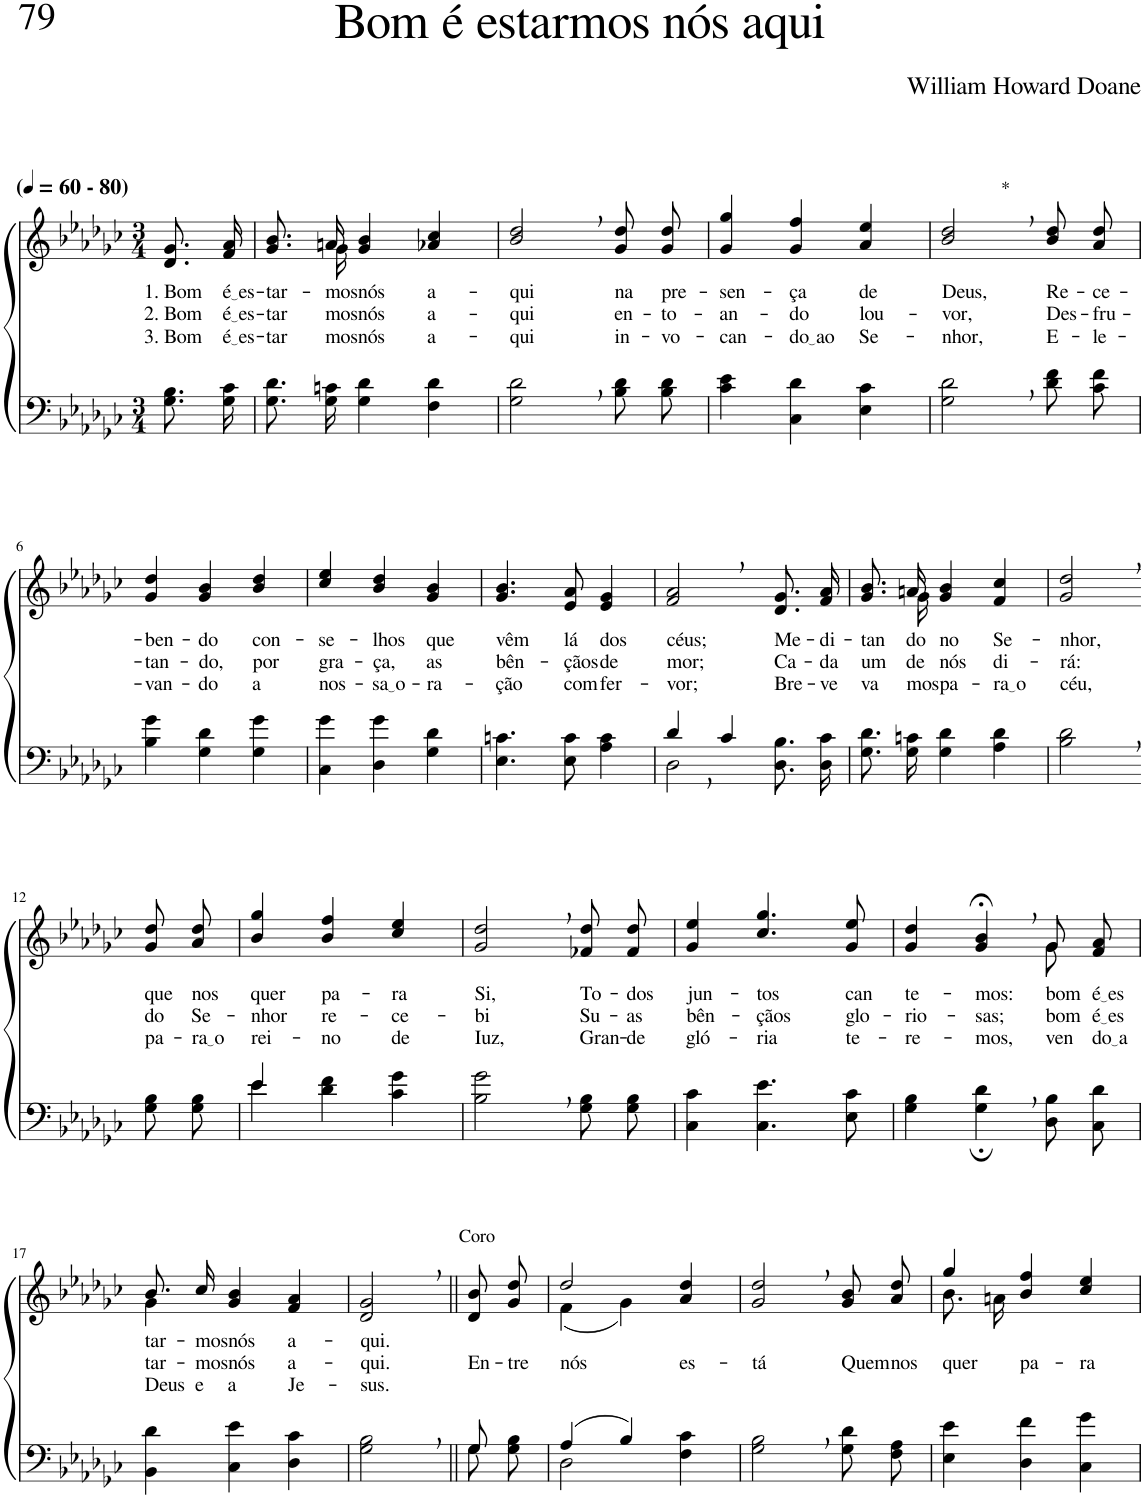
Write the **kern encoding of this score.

**kern	**kern	**text	**text	**text
*part2	*part1	*part1	*part1	*part1
*staff2	*staff1	*staff1	*staff1	*staff1
*I"Parte III e IV	*I"Parte I e II	*	*	*
*clefF4	*clefG2	*	*	*
*Trd2c3	*Trd2c3	*	*	*
*k[b-e-a-d-g-c-]	*k[b-e-a-d-g-c-]	*	*	*
*M3/4	*M3/4	*	*	*
*MM60	*MM60	*	*	*
=1	=1	=1	=1	=1
!	!LO:TX:a:B:t=(	!	!	!
!	!LO:TX:a:B:t=- 80)	!	!	!
!	!	!LO:LY:b	!LO:LY:b	!LO:LY:b
8.G-\ 8.B-\L	8.d-/ 8.g-/L	1. Bom	2. Bom	3. Bom
!	!	!LO:LY:b	!LO:LY:b	!LO:LY:b
16G-\ 16c-\Jk	16f/ 16a-/Jk	é es	é es	é es
=2	=2	=2	=2	=2
!	!	!LO:LY:b	!LO:LY:b	!LO:LY:b
*	*^	*	*	*
8.G-\ 8.d-\L	8.g-/ 8.b-/L	8.ryy	-tar-	-tar-	-tar-
!	!	!	!LO:LY:b	!	!
!	!	!	!	!LO:LY:b	!LO:LY:b
16G-\ 16cn\Jk	16an/Jk	16g-\	.	-mos	-mos
!	!	!	!LO:LY:b	!LO:LY:b	!LO:LY:b
4G-\ 4d-\	4g-/ 4b-/	2ryy	nós	nós	nós
!	!	!	!LO:LY:b	!LO:LY:b	!LO:LY:b
4F\ 4d-\	4a-X/ 4cc-/	.	a-	a-	a-
*	*v	*v	*	*	*
=3	=3	=3	=3	=3
!	!	!LO:LY:b	!LO:LY:b	!LO:LY:b
2G-\, 2d-\,	2b-/, 2dd-/,	-qui	-qui	-qui
!	!	!LO:LY:b	!LO:LY:b	!LO:LY:b
8B-\ 8d-\L	8g-\ 8dd-\L	na	en-	in-
!	!	!LO:LY:b	!LO:LY:b	!LO:LY:b
8B-\ 8d-\J	8g-\ 8dd-\J	pre-	-to-	-vo-
=4	=4	=4	=4	=4
!	!	!LO:LY:b	!LO:LY:b	!LO:LY:b
4c-\ 4e-\	4g-/ 4gg-/	-sen-	-an-	-can-
!	!	!LO:LY:b	!LO:LY:b	!LO:LY:b
4C-\ 4d-\	4g-/ 4ff/	-ça	-do	do ao
!	!	!LO:LY:b	!LO:LY:b	!LO:LY:b
4E-\ 4c-\	4a-/ 4ee-/	de	lou-	Se-
=5	=5	=5	=5	=5
!	!LO:TX:a:t=*	!	!	!
!	!	!LO:LY:b	!LO:LY:b	!LO:LY:b
2G-\, 2d-\,	2b-/, 2dd-/,	Deus,	-vor,	-nhor,
!	!	!LO:LY:b	!LO:LY:b	!LO:LY:b
8d-\ 8f\L	8b-\ 8dd-\L	Re-	Des-	E-
!	!	!LO:LY:b	!LO:LY:b	!LO:LY:b
8c-\ 8f\J	8a-\ 8dd-\J	-ce-	-fru-	-le-
!!LO:LB:g=z
=6	=6	=6	=6	=6
!	!	!LO:LY:b	!LO:LY:b	!LO:LY:b
4B-\ 4g-\	4g-/ 4dd-/	-ben-	-tan-	-van-
!	!	!LO:LY:b	!LO:LY:b	!LO:LY:b
4G-\ 4d-\	4g-/ 4b-/	-do	-do,	-do
!	!	!LO:LY:b	!LO:LY:b	!LO:LY:b
4G-\ 4g-\	4b-/ 4dd-/	con-	por	a
=7	=7	=7	=7	=7
!	!	!LO:LY:b	!LO:LY:b	!LO:LY:b
4C-\ 4g-\	4cc-/ 4ee-/	-se-	gra-	nos-
!	!	!LO:LY:b	!LO:LY:b	!LO:LY:b
4D-\ 4g-\	4b-/ 4dd-/	-lhos	-ça,	sa o
!	!	!LO:LY:b	!LO:LY:b	!LO:LY:b
4G-\ 4d-\	4g-/ 4b-/	que	as	-ra-
=8	=8	=8	=8	=8
!	!	!LO:LY:b	!LO:LY:b	!LO:LY:b
4.E-\ 4.cn\	4.g-/ 4.b-/	vêm	bên-	-ção
!	!	!LO:LY:b	!LO:LY:b	!LO:LY:b
8E-\ 8c\	8e-/ 8a-/	lá	-çãos	com
!	!	!LO:LY:b	!LO:LY:b	!LO:LY:b
4A-\ 4c\	4e-/ 4g-/	dos	de	fer-
=9	=9	=9	=9	=9
*^	*	*	*	*
!	!	!	!LO:LY:b	!LO:LY:b	!LO:LY:b
4d-,/	2D-\	2f/, 2a-/,	céus;	mor;	-vor;
4c-/	.	.	.	.	.
!	!	!	!LO:LY:b	!LO:LY:b	!LO:LY:b
4ryy	8.D-\ 8.B-\L	8.d-/ 8.g-/L	Me-	Ca-	Bre-
!	!	!	!LO:LY:b	!LO:LY:b	!LO:LY:b
.	16D-\ 16c-\Jk	16f/ 16a-/Jk	-di-	-da	-ve
=10	=10	=10	=10	=10	=10
!	!	!	!LO:LY:b	!LO:LY:b	!LO:LY:b
*v	*v	*^	*	*	*
8.G-\ 8.d-\L	8.g-/ 8.b-/L	8.ryy	-tan-	um	va-
!	!	!	!LO:LY:b	!LO:LY:b	!LO:LY:b
16G-\ 16cn\Jk	16an/Jk	16g-\	-do	de	-mos
!	!	!	!LO:LY:b	!LO:LY:b	!LO:LY:b
4G-\ 4d-\	4g-/ 4b-/	2ryy	no	nós	pa-
!	!	!	!LO:LY:b	!LO:LY:b	!LO:LY:b
4A-\ 4d-\	4f/ 4cc-/	.	Se-	di-	ra o
*	*v	*v	*	*	*
=11	=11	=11	=11	=11
!	!	!LO:LY:b	!LO:LY:b	!LO:LY:b
2B-\, 2d-\,	2g-/, 2dd-/,	-nhor,	-rá:	céu,
!!LO:LB:g=z
=12-	=12-	=12-	=12-	=12-
!	!	!LO:LY:b	!LO:LY:b	!LO:LY:b
8G-\ 8B-\L	8g-\ 8dd-\L	que	do	pa-
!	!	!LO:LY:b	!LO:LY:b	!LO:LY:b
8G-\ 8B-\J	8a-\ 8dd-\J	nos	Se-	ra o
=13	=13	=13	=13	=13
*^	*	*	*	*
!	!	!	!LO:LY:b	!LO:LY:b	!LO:LY:b
4e-/	4e-\	4b-/ 4gg-/	quer	-nhor	rei-
!	!	!	!LO:LY:b	!LO:LY:b	!LO:LY:b
2ryy	4d-\ 4f\	4b-/ 4ff/	pa-	re-	-no
!	!	!	!LO:LY:b	!LO:LY:b	!LO:LY:b
.	4c-\ 4g-\	4cc-/ 4ee-/	-ra	-ce-	de
=14	=14	=14	=14	=14	=14
!	!	!	!LO:LY:b	!LO:LY:b	!LO:LY:b
*v	*v	*	*	*	*
2B-\, 2g-\,	2g-/, 2dd-/,	Si,	-bi	Iuz,
!	!	!LO:LY:b	!LO:LY:b	!LO:LY:b
8G-\ 8B-\L	8f-X/ 8dd-/L	To-	Su-	Gran-
!	!	!LO:LY:b	!LO:LY:b	!LO:LY:b
8G-\ 8B-\J	8f-/ 8dd-/J	-dos	-as	-de
=15	=15	=15	=15	=15
!	!	!LO:LY:b	!LO:LY:b	!LO:LY:b
4C-\ 4c-\	4g-/ 4ee-/	jun-	bên-	gló-
!	!	!LO:LY:b	!LO:LY:b	!LO:LY:b
4.C-\ 4.e-\	4.cc-/ 4.gg-/	-tos	-çãos	-ria
!	!	!LO:LY:b	!LO:LY:b	!LO:LY:b
8E-\ 8c-\	8g-/ 8ee-/	can	glo-	te-
=16	=16	=16	=16	=16
!	!	!LO:LY:b	!LO:LY:b	!LO:LY:b
*	*^	*	*	*
4G-\ 4B-\	4g-/ 4dd-/	2ryy	te-	-rio-	-re-
!	!	!	!LO:LY:b	!LO:LY:b	!LO:LY:b
4G-\;, 4d-\;,	4g-/;<, 4b-/;<,	.	-mos:	-sas;	-mos,
!	!	!	!LO:LY:b	!LO:LY:b	!LO:LY:b
8D-\ 8B-\L	8g-/L	8g-\	bom	bom	ven-
!	!	!	!LO:LY:b	!LO:LY:b	!LO:LY:b
8C-\ 8d-\J	8f/ 8a-/J	8ryy	é es	é es	do a
!!LO:LB:g=z	!!
=17	=17	=17	=17	=17	=17
!	!	!	!LO:LY:b	!LO:LY:b	!LO:LY:b
4BB-\ 4d-\	8.b-/L	4g-\	-tar-	-tar-	Deus
!	!	!	!LO:LY:b	!LO:LY:b	!LO:LY:b
.	16cc-/Jk	.	-mos	-mos	e
!	!	!	!LO:LY:b	!LO:LY:b	!LO:LY:b
4C-\ 4e-\	4g-/ 4b-/	2ryy	nós	nós	a
!	!	!	!LO:LY:b	!LO:LY:b	!LO:LY:b
4D-\ 4c-\	4f/ 4a-/	.	a-	a-	Je-
*	*v	*v	*	*	*
=18	=18	=18	=18	=18
!	!LO:TX:a:t=Coro	!	!	!
!	!	!LO:LY:b	!LO:LY:b	!LO:LY:b
2G-\, 2B-\,	2d-/, 2g-/,	-qui.	-qui.	-sus.
=19||	=19||	=19||	=19||	=19||
*^	*	*	*	*
!	!	!	!	!LO:LY:b	!
8G-\L	8G-/	8d-/ 8b-/L	.	En-	.
!	!	!	!	!LO:LY:b	!
8G-\ 8B-\J	8ryy	8g-/ 8dd-/J	.	-tre	.
=20	=20	=20	=20	=20	=20
*	*	*^	*	*	*
!	!	!	!	!	!LO:LY:b	!
(4A-/	2D-\	2dd-/	(4f\	.	nós	.
4B-/)	.	.	4g-\)	.	.	.
!	!	!	!	!	!LO:LY:b	!
4ryy	4F\ 4c-\	4a-/ 4dd-/	4ryy	.	es-	.
=21	=21	=21	=21	=21	=21	=21
!	!	!	!	!	!LO:LY:b	!
*v	*v	*	*	*	*	*
*	*v	*v	*	*	*
2G-\, 2B-\,	2g-/, 2dd-/,	.	-tá	.
!	!	!	!LO:LY:b	!
8G-\ 8d-\L	8g-\ 8b-\L	.	Quem	.
!	!	!	!LO:LY:b	!
8F\ 8A-\J	8a-\ 8dd-\J	.	nos	.
=22	=22	=22	=22	=22
*	*^	*	*	*
!	!	!	!	!LO:LY:b	!
4E-\ 4e-\	4gg-/	8.b-\L	.	quer	.
.	.	16an\Jk	.	.	.
!	!	!	!	!LO:LY:b	!
4D-\ 4f\	4ryy	4b-/ 4ff/	.	pa-	.
!	!	!	!	!LO:LY:b	!
4C-\ 4g-\	4ryy	4cc-/ 4ee-/	.	-ra	.
*	*v	*v	*	*	*
=	=	=	=	=
*-	*-	*-	*-	*-
